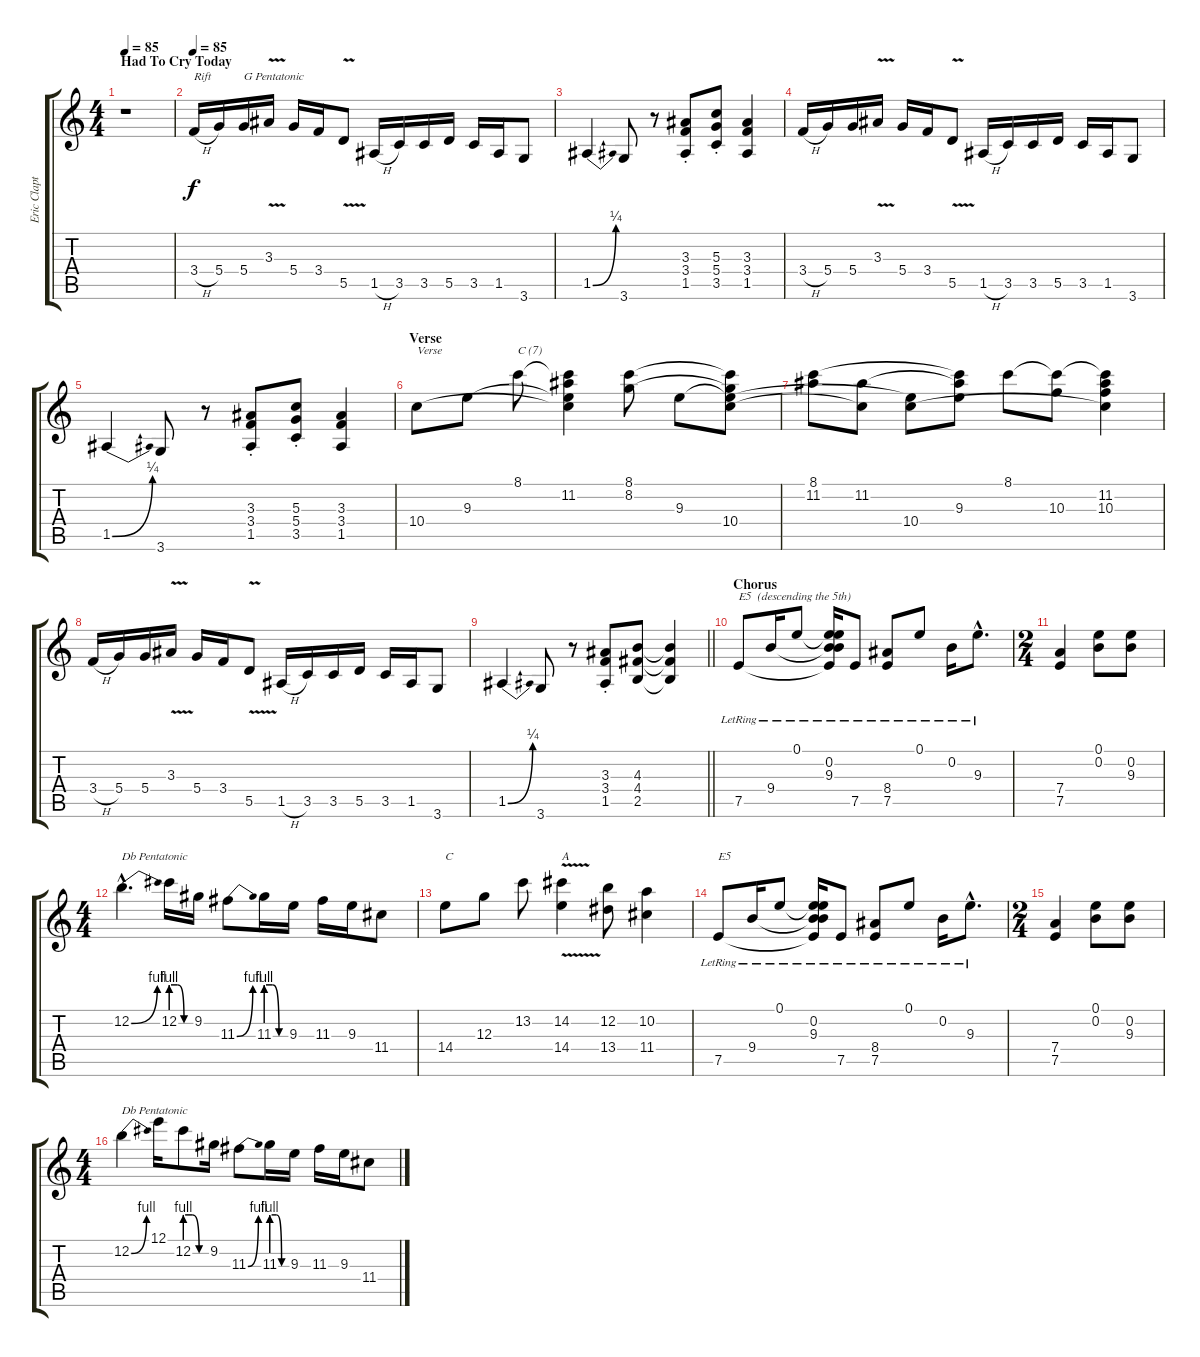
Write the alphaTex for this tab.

\track ("Eric Clapton (Guitar)" "Eric Clapt") {instrument overdrivenguitar}
\staff {score tabs}
\tuning (E4 B3 G3 D3 A2 E2) {hide}
\ts (4 4)
\section ("" "Had To Cry Today")
\tempo 85
\clef g2
\ks c
r.1{dy f instrument overdrivenguitar} |
\tempo 85
3.4{h}.16{txt "Rift" instrument distortionguitar} 5.4.16 5.4.16{txt "G Pentatonic"} 3.3{v}.16 5.4.16 3.4.16 5.5{v}.8 1.5{h}.16 3.5.16 3.5.16 5.5.16 3.5.16 1.5.16 3.6.8 |
1.5{be (bend 0 0 60 1)}.4 3.6.8 r.8 (3.3{st} 3.4{st} 1.5{st}).8 (5.3{st} 5.4{st} 3.5{st}).8 (3.3 3.4 1.5).4 |
3.4{h}.16 5.4.16 5.4.16 3.3{v}.16 5.4.16 3.4.16 5.5{v}.8 1.5{h}.16 3.5.16 3.5.16 5.5.16 3.5.16 1.5.16 3.6.8 |
1.5{be (bend 0 0 60 1)}.4 3.6.8 r.8 (3.3{st} 3.4{st} 1.5{st}).8 (5.3{st} 5.4{st} 3.5{st}).8 (3.3 3.4 1.5).4 |
\section ("" "Verse")
10.4.8{txt "Verse " volume 10} 9.3.8 8.1.8{txt "C (7)"} (8.1{t} 11.2 9.3{t} 10.4{t}).4 (8.1 8.2).8 9.3.8 (8.1{t} 8.2{t} 9.3{t} 10.4).8 |
(8.1 11.2).8 (11.2 10.4{t}).8 (9.3{t} 10.4).8 (8.1{t} 11.2{t} 9.3).8 8.1.8 (8.1{t} 10.3).8 (8.1{t} 11.2 10.3 10.4{t}).4 |
3.4{h}.16{volume 13} 5.4.16 5.4.16 3.3{v}.16 5.4.16 3.4.16 5.5{v}.8 1.5{h}.16 3.5.16 3.5.16 5.5.16 3.5.16 1.5.16 3.6.8 |
\barLineRight lightlight
1.5{be (bend 0 0 60 1)}.4 3.6.8 r.8 (3.3{st} 3.4{st} 1.5{st}).8 (4.3 4.4 2.5).8 (4.3{t} 4.4{t} 2.5{t}).4 |
\section ("" "Chorus")
7.5{lr}.8{txt "E5  (descending the 5th)" instrument electricguitarclean} 9.4{lr}.16 0.1{lr}.8 (0.1{t} 0.2{lr} 9.3{lr} 9.4{t} 7.5{t}).16 7.5{lr}.8 (8.4{lr} 7.5{lr}).8 0.1{lr}.8 0.2{lr}.16 9.3{hac lr}.8{d} |
\ts (2 4)
(7.4 7.5).4 (0.1 0.2).8 (0.2 9.3).8 |
\ts (4 4)
12.2{be (bend 0 0 60 4) hac}.4{d txt "Db Pentatonic" instrument distortionguitar} 12.2{be (custom 0 4 20 4 40 0 60 0)}.16 9.2.16 11.3{be (bend 0 0 60 4)}.8 11.3{be (custom 0 4 20 4 40 0 60 0)}.16 9.3.16 11.3.16 9.3.16 11.4.8 |
14.4.8{txt "C"} 12.3.8 13.2.8 (14.2{v} 14.4{v}).4{txt "A"} (12.2 13.4).8 (10.2 11.4).4 |
7.5{lr}.8{txt "E5  " instrument electricguitarclean} 9.4{lr}.16 0.1{lr}.8 (0.1{t} 0.2{lr} 9.3{lr} 9.4{t} 7.5{t}).16 7.5{lr}.8 (8.4{lr} 7.5{lr}).8 0.1{lr}.8 0.2{lr}.16 9.3{hac lr}.8{d} |
\ts (2 4)
(7.4 7.5).4 (0.1 0.2).8 (0.2 9.3).8 |
\ts (4 4)
12.2{be (bend 0 0 60 4)}.4{txt "Db Pentatonic" instrument distortionguitar} 12.1.16 12.2{be (custom 0 4 20 4 40 0 60 0)}.8 9.2.16 11.3{be (bend 0 0 60 4)}.8 11.3{be (custom 0 4 20 4 40 0 60 0)}.16 9.3.16 11.3.16 9.3.16 11.4.8
